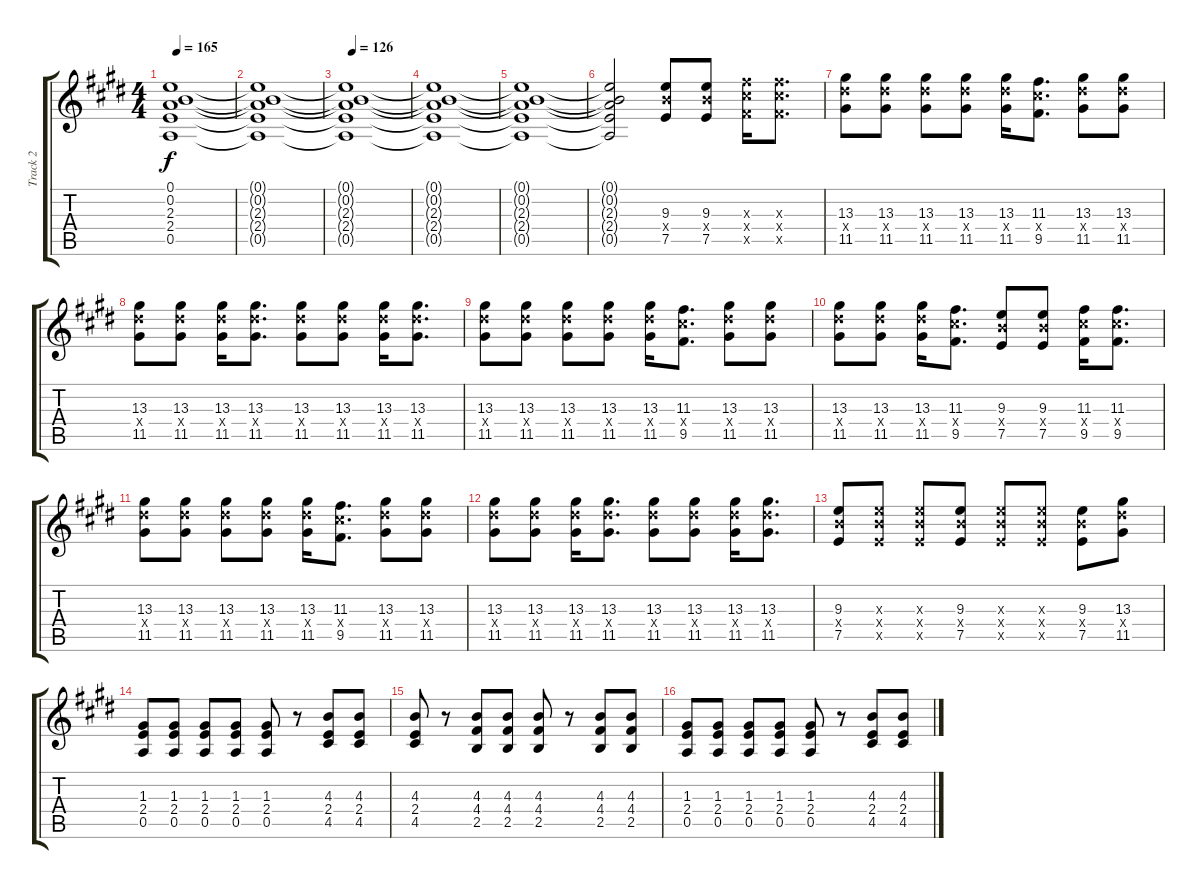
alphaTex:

\track ("Track 2" "Track 2") {instrument distortionguitar}
\staff {score tabs}
\tuning (E4 B3 G3 D3 A2 E2) {hide}
\ts (4 4)
\tempo 165
\clef g2
\ks e
(0.1{t} 0.2{t} 2.3{t} 2.4{t} 0.5{t}).1{dy f} |
(0.1{t} 0.2{t} 2.3{t} 2.4{t} 0.5{t}).1 |
\tempo 126
(0.1{t} 0.2{t} 2.3{t} 2.4{t} 0.5{t}).1 |
(0.1{t} 0.2{t} 2.3{t} 2.4{t} 0.5{t}).1 |
(0.1{t} 0.2{t} 2.3{t} 2.4{t} 0.5{t}).1 |
(0.1{t} 0.2{t} 2.3{t} 2.4{t} 0.5{t}).2 (9.3 9.4{x} 7.5).8 (9.3 9.4{x} 7.5).8 (11.3{x} 11.4{x} 9.5{x}).16 (11.3{x} 11.4{x} 9.5{x}).8{d} |
(13.3 13.4{x} 11.5).8 (13.3 13.4{x} 11.5).8 (13.3 13.4{x} 11.5).8 (13.3 13.4{x} 11.5).8 (13.3 13.4{x} 11.5).16 (11.3 11.4{x} 9.5).8{d} (13.3 13.4{x} 11.5).8 (13.3 13.4{x} 11.5).8 |
(13.3 13.4{x} 11.5).8 (13.3 13.4{x} 11.5).8 (13.3 13.4{x} 11.5).16 (13.3 13.4{x} 11.5).8{d} (13.3 13.4{x} 11.5).8 (13.3 13.4{x} 11.5).8 (13.3 13.4{x} 11.5).16 (13.3 13.4{x} 11.5).8{d} |
(13.3 13.4{x} 11.5).8 (13.3 13.4{x} 11.5).8 (13.3 13.4{x} 11.5).8 (13.3 13.4{x} 11.5).8 (13.3 13.4{x} 11.5).16 (11.3 11.4{x} 9.5).8{d} (13.3 13.4{x} 11.5).8 (13.3 13.4{x} 11.5).8 |
(13.3 13.4{x} 11.5).8 (13.3 13.4{x} 11.5).8 (13.3 13.4{x} 11.5).16 (11.3 11.4{x} 9.5).8{d} (9.3 9.4{x} 7.5).8 (9.3 9.4{x} 7.5).8 (11.3 11.4{x} 9.5).16 (11.3 11.4{x} 9.5).8{d} |
(13.3 13.4{x} 11.5).8 (13.3 13.4{x} 11.5).8 (13.3 13.4{x} 11.5).8 (13.3 13.4{x} 11.5).8 (13.3 13.4{x} 11.5).16 (11.3 11.4{x} 9.5).8{d} (13.3 13.4{x} 11.5).8 (13.3 13.4{x} 11.5).8 |
(13.3 13.4{x} 11.5).8 (13.3 13.4{x} 11.5).8 (13.3 13.4{x} 11.5).16 (13.3 13.4{x} 11.5).8{d} (13.3 13.4{x} 11.5).8 (13.3 13.4{x} 11.5).8 (13.3 13.4{x} 11.5).16 (13.3 13.4{x} 11.5).8{d} |
(9.3 9.4{x} 7.5).8 (9.3{x} 9.4{x} 7.5{x}).8 (9.3{x} 9.4{x} 7.5{x}).8 (9.3 9.4{x} 7.5).8 (9.3{x} 9.4{x} 7.5{x}).8 (9.3{x} 9.4{x} 7.5{x}).8 (9.3 9.4{x} 7.5).8 (13.3 13.4{x} 11.5).8 |
(1.3 2.4 0.5).8 (1.3 2.4 0.5).8 (1.3 2.4 0.5).8 (1.3 2.4 0.5).8 (1.3 2.4 0.5).8 r.8 (4.3 2.4 4.5).8 (4.3 2.4 4.5).8 |
(4.3 2.4 4.5).8 r.8 (4.3 4.4 2.5).8 (4.3 4.4 2.5).8 (4.3 4.4 2.5).8 r.8 (4.3 4.4 2.5).8 (4.3 4.4 2.5).8 |
(1.3 2.4 0.5).8 (1.3 2.4 0.5).8 (1.3 2.4 0.5).8 (1.3 2.4 0.5).8 (1.3 2.4 0.5).8 r.8 (4.3 2.4 4.5).8 (4.3 2.4 4.5).8
